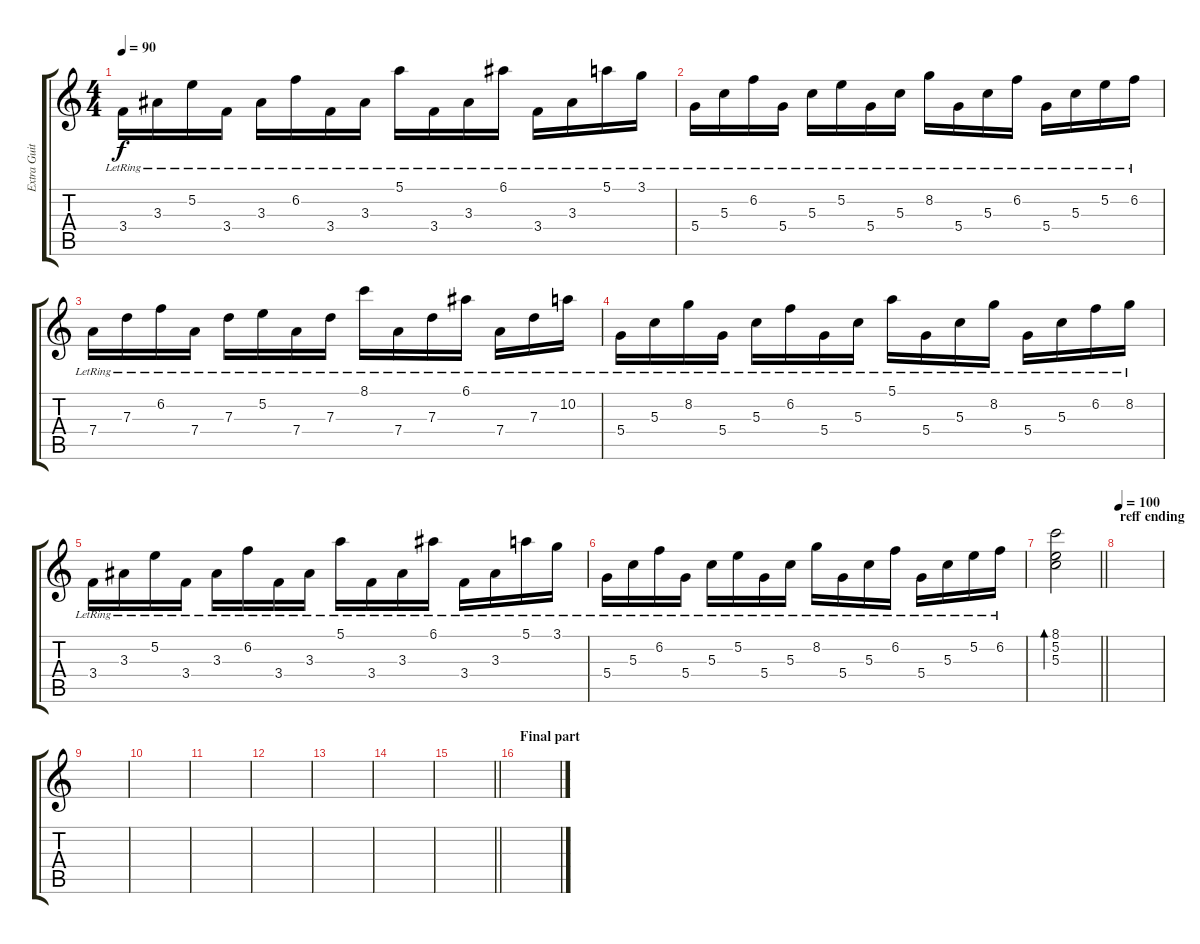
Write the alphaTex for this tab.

\track ("Extra Guitar (ignore it)" "Extra Guit") {instrument acousticguitarsteel}
\staff {score tabs}
\tuning (E4 B3 G3 D3 A2 D2) {hide}
\ts (4 4)
\tempo 90
\clef g2
\ks c
3.4{lr}.16{dy f} 3.3{lr}.16 5.2{lr}.16 3.4{lr}.16 3.3{lr}.16 6.2{lr}.16 3.4{lr}.16 3.3{lr}.16 5.1{lr}.16 3.4{lr}.16 3.3{lr}.16 6.1{lr}.16 3.4{lr}.16 3.3{lr}.16 5.1{lr}.16 3.1{lr}.16 |
5.4{lr}.16 5.3{lr}.16 6.2{lr}.16 5.4{lr}.16 5.3{lr}.16 5.2{lr}.16 5.4{lr}.16 5.3{lr}.16 8.2{lr}.16 5.4{lr}.16 5.3{lr}.16 6.2{lr}.16 5.4{lr}.16 5.3{lr}.16 5.2{lr}.16 6.2{lr}.16 |
7.4{lr}.16 7.3{lr}.16 6.2{lr}.16 7.4{lr}.16 7.3{lr}.16 5.2{lr}.16 7.4{lr}.16 7.3{lr}.16 8.1{lr}.16 7.4{lr}.16 7.3{lr}.16 6.1{lr}.16 7.4{lr}.16 7.3{lr}.16 10.2{lr}.16 |
5.4{lr}.16 5.3{lr}.16 8.2{lr}.16 5.4{lr}.16 5.3{lr}.16 6.2{lr}.16 5.4{lr}.16 5.3{lr}.16 5.1{lr}.16 5.4{lr}.16 5.3{lr}.16 8.2{lr}.16 5.4{lr}.16 5.3{lr}.16 6.2{lr}.16 8.2{lr}.16 |
3.4{lr}.16 3.3{lr}.16 5.2{lr}.16 3.4{lr}.16 3.3{lr}.16 6.2{lr}.16 3.4{lr}.16 3.3{lr}.16 5.1{lr}.16 3.4{lr}.16 3.3{lr}.16 6.1{lr}.16 3.4{lr}.16 3.3{lr}.16 5.1{lr}.16 3.1{lr}.16 |
5.4{lr}.16 5.3{lr}.16 6.2{lr}.16 5.4{lr}.16 5.3{lr}.16 5.2{lr}.16 5.4{lr}.16 5.3{lr}.16 8.2{lr}.16 5.4{lr}.16 5.3{lr}.16 6.2{lr}.16 5.4{lr}.16 5.3{lr}.16 5.2{lr}.16 6.2{lr}.16 |
\barLineRight lightlight
(8.1 5.2 5.3).2{bd 480} |
\section ("" "reff ending")
\tempo 100
|
|
|
|
|
|
|
\barLineRight lightlight
|
\section ("" "Final part")
